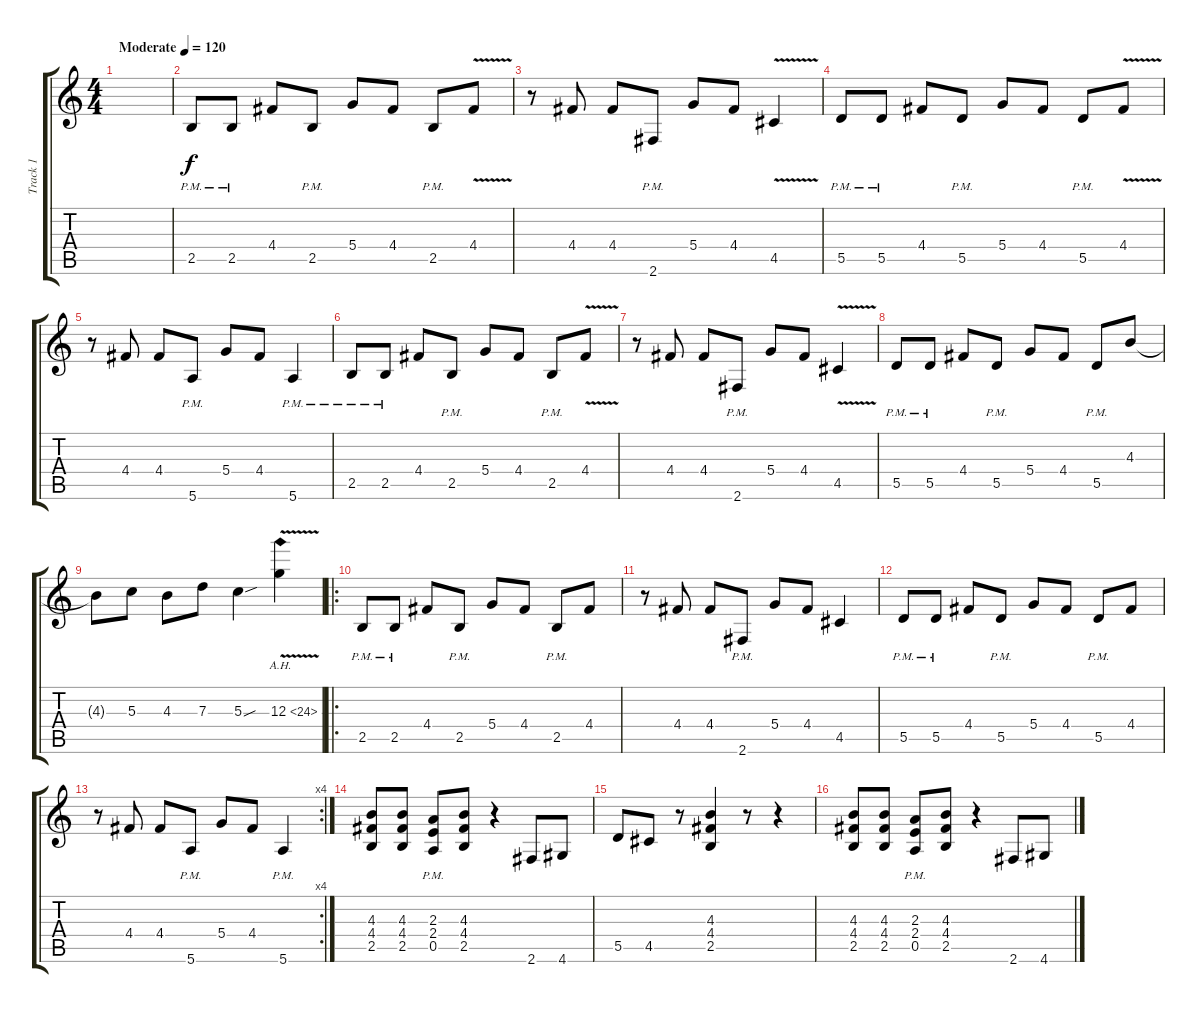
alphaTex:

\track ("Track 1" "Track 1") {instrument distortionguitar}
\staff {score tabs}
\tuning (E4 B3 G3 D3 A2 E2) {hide}
\ts (4 4)
\tempo (120 "Moderate")
\clef g2
\ks c
|
2.5{pm}.8 2.5{pm}.8 4.4.8 2.5{pm}.8 5.4.8 4.4.8 2.5{pm}.8 4.4{v}.8 |
r.8 4.4.8 4.4.8 2.6{pm}.8 5.4.8 4.4.8 4.5{v}.4 |
5.5{pm}.8 5.5{pm}.8 4.4.8 5.5{pm}.8 5.4.8 4.4.8 5.5{pm}.8 4.4{v}.8 |
r.8 4.4.8 4.4.8 5.6{pm}.8 5.4.8 4.4.8 5.6{pm}.4 |
2.5{pm}.8 2.5{pm}.8 4.4.8 2.5{pm}.8 5.4.8 4.4.8 2.5{pm}.8 4.4{v}.8 |
r.8 4.4.8 4.4.8 2.6{pm}.8 5.4.8 4.4.8 4.5{v}.4 |
5.5{pm}.8 5.5{pm}.8 4.4.8 5.5{pm}.8 5.4.8 4.4.8 5.5{pm}.8 4.3.8 |
4.3{t}.8 5.3.8 4.3.8 7.3.8 5.3{sou}.4 12.3{ah 12 v}.4 |
\ro
2.5{pm}.8 2.5{pm}.8 4.4.8 2.5{pm}.8 5.4.8 4.4.8 2.5{pm}.8 4.4.8 |
r.8 4.4.8 4.4.8 2.6{pm}.8 5.4.8 4.4.8 4.5.4 |
5.5{pm}.8 5.5{pm}.8 4.4.8 5.5{pm}.8 5.4.8 4.4.8 5.5{pm}.8 4.4.8 |
\rc 4
r.8 4.4.8 4.4.8 5.6{pm}.8 5.4.8 4.4.8 5.6{pm}.4 |
(4.3 4.4 2.5).8 (4.3 4.4 2.5).8 (2.3{pm} 2.4{pm} 0.5{pm}).8 (4.3 4.4 2.5).8 r.4 2.6.8 4.6.8 |
5.5.8 4.5.8 r.8 (4.3 4.4 2.5).4 r.8 r.4 |
(4.3 4.4 2.5).8 (4.3 4.4 2.5).8 (2.3{pm} 2.4{pm} 0.5{pm}).8 (4.3 4.4 2.5).8 r.4 2.6.8 4.6.8
